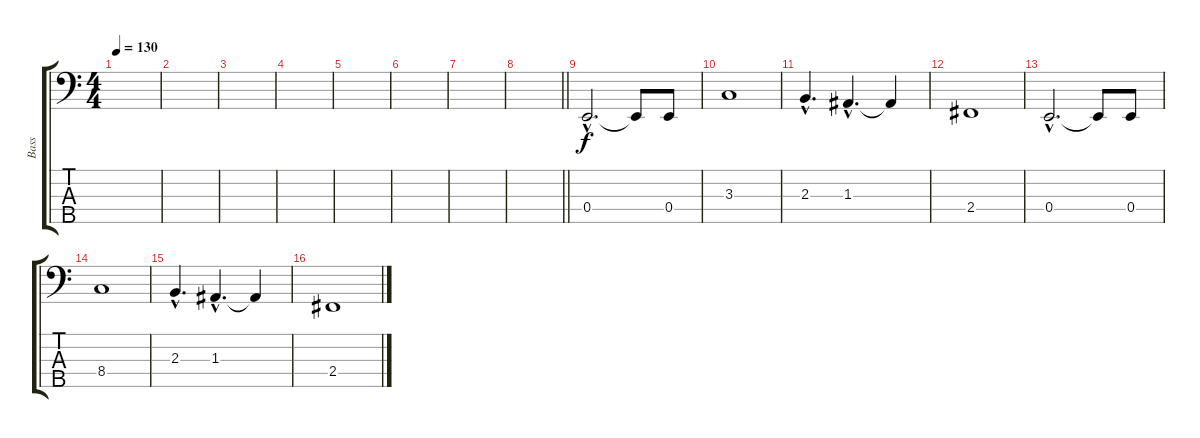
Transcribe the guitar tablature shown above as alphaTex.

\track ("Bass" "Bass") {instrument electricbassfinger}
\staff {score tabs}
\tuning (G2 D2 A1 E1 B0) {hide}
\ts (4 4)
\tempo 130
\clef f4
\ks c
|
|
|
|
|
|
|
\barLineRight lightlight
|
\section ("" "")
0.4{hac}.2{d volume 16} 0.4{t}.8 0.4.8 |
3.3.1 |
2.3{hac}.4{d} 1.3{hac}.4{d} 1.3{t}.4 |
2.4.1 |
0.4{hac}.2{d} 0.4{t}.8 0.4.8 |
8.4.1 |
2.3{hac}.4{d} 1.3{hac}.4{d} 1.3{t}.4 |
2.4.1
